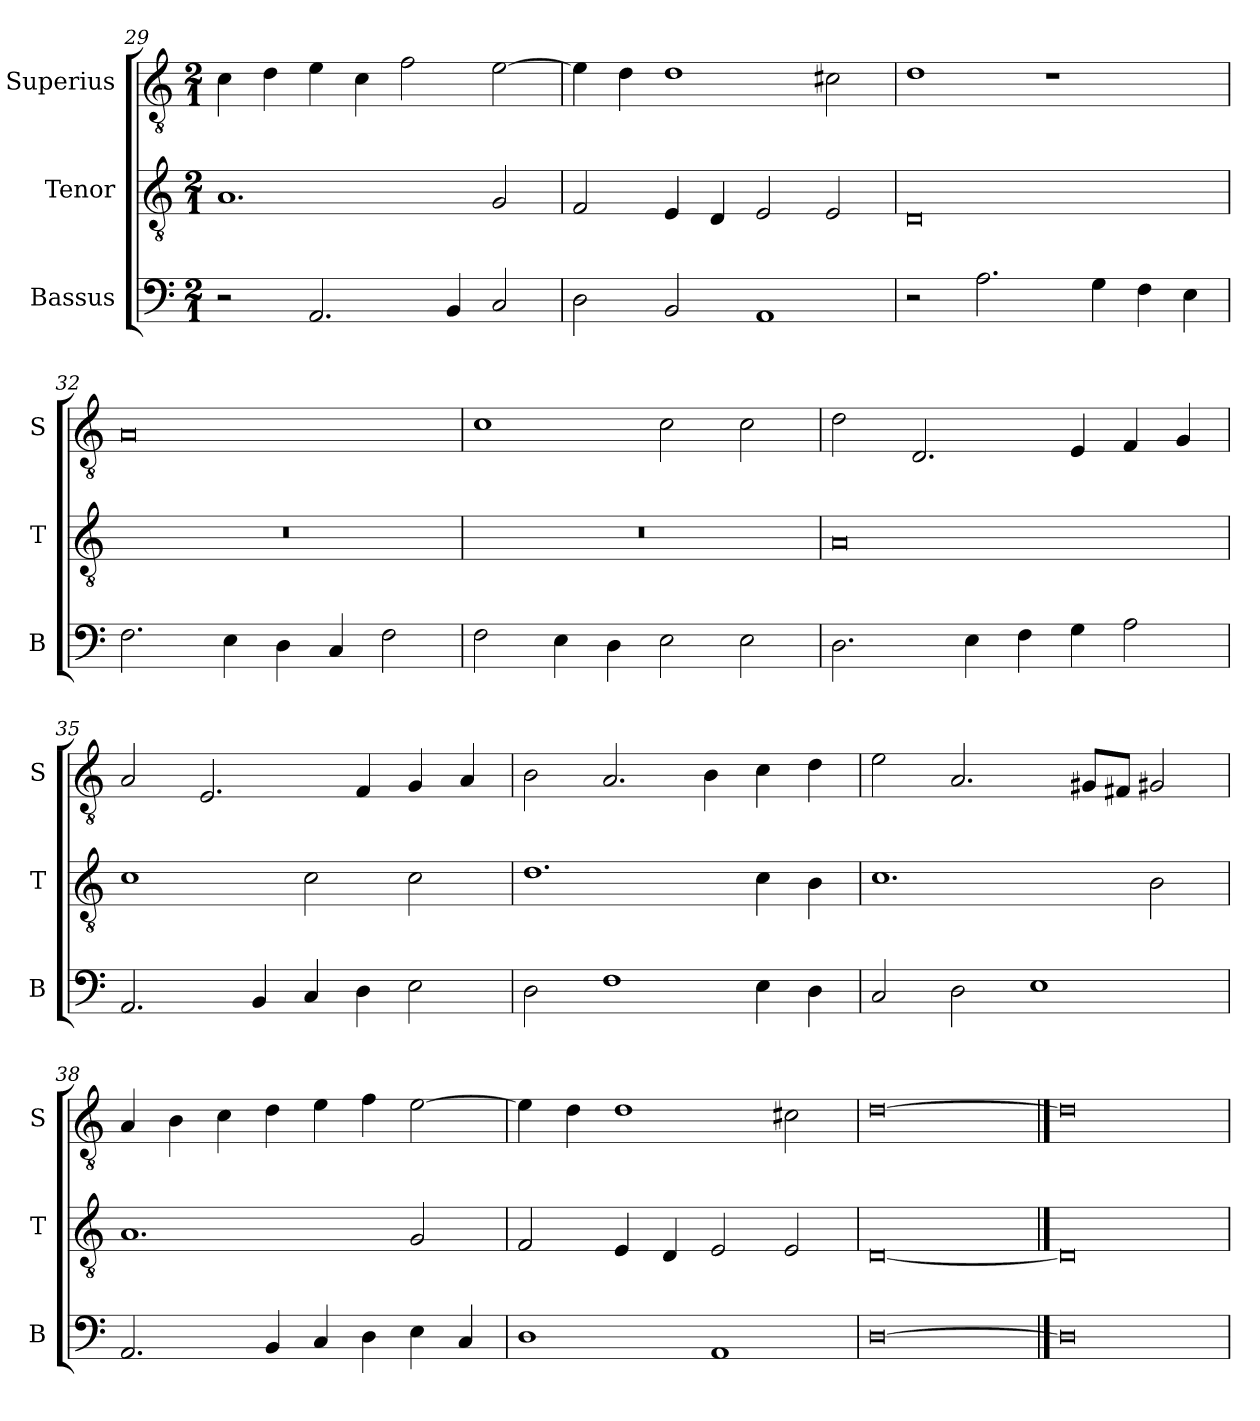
**kern	**kern	**kern
*part3	*part2	*part1
*staff3	*staff2	*staff1
*I"Bassus	*I"Tenor	*I"Superius
*I'B	*I'T	*I'S
*clefF4	*clefGv2	*clefGv2
*k[]	*k[]	*k[]
*C:	*C:	*C:
*M2/1	*M2/1	*M2/1
=29	=29	=29
2r	1.A	4c
.	.	4d
2.AA	.	4e
.	.	4c
.	.	2f
4BB	.	.
2C	2G	[2e
=30	=30	=30
2D	2F	4e]
.	.	4d
2BB	4E	1d
.	4D	.
1AA	2E	.
.	2E	2c#X
=31	=31	=31
2r	0D	1d
2.A	.	.
.	.	1r
4G	.	.
4F	.	.
4E	.	.
=32	=32	=32
2.F	0r	0A
4E	.	.
4D	.	.
4C	.	.
2F	.	.
=33	=33	=33
2F	0r	1c
4E	.	.
4D	.	.
2E	.	2c
2E	.	2c
=34	=34	=34
2.D	0A	2d
.	.	2.D
4E	.	.
4F	.	.
4G	.	4E
2A	.	4F
.	.	4G
=35	=35	=35
2.AA	1c	2A
.	.	2.E
4BB	.	.
4C	2c	.
4D	.	4F
2E	2c	4G
.	.	4A
=36	=36	=36
2D	1.d	2B
1F	.	2.A
.	.	4B
4E	4c	4c
4D	4B	4d
=37	=37	=37
2C	1.c	2e
2D	.	2.A
1E	.	.
.	.	8G#XL
.	.	8F#XJ
.	2B	2G#X
=38	=38	=38
2.AA	1.A	4A
.	.	4B
.	.	4c
4BB	.	4d
4C	.	4e
4D	.	4f
4E	2G	[2e
4C	.	.
=39	=39	=39
1D	2F	4e]
.	.	4d
.	4E	1d
.	4D	.
1AA	2E	.
.	2E	2c#X
=40	=40	=40
[0D	[0D	[0d
==41	==41	==41
0D]	0D]	0d]
=	=	=
*-	*-	*-
